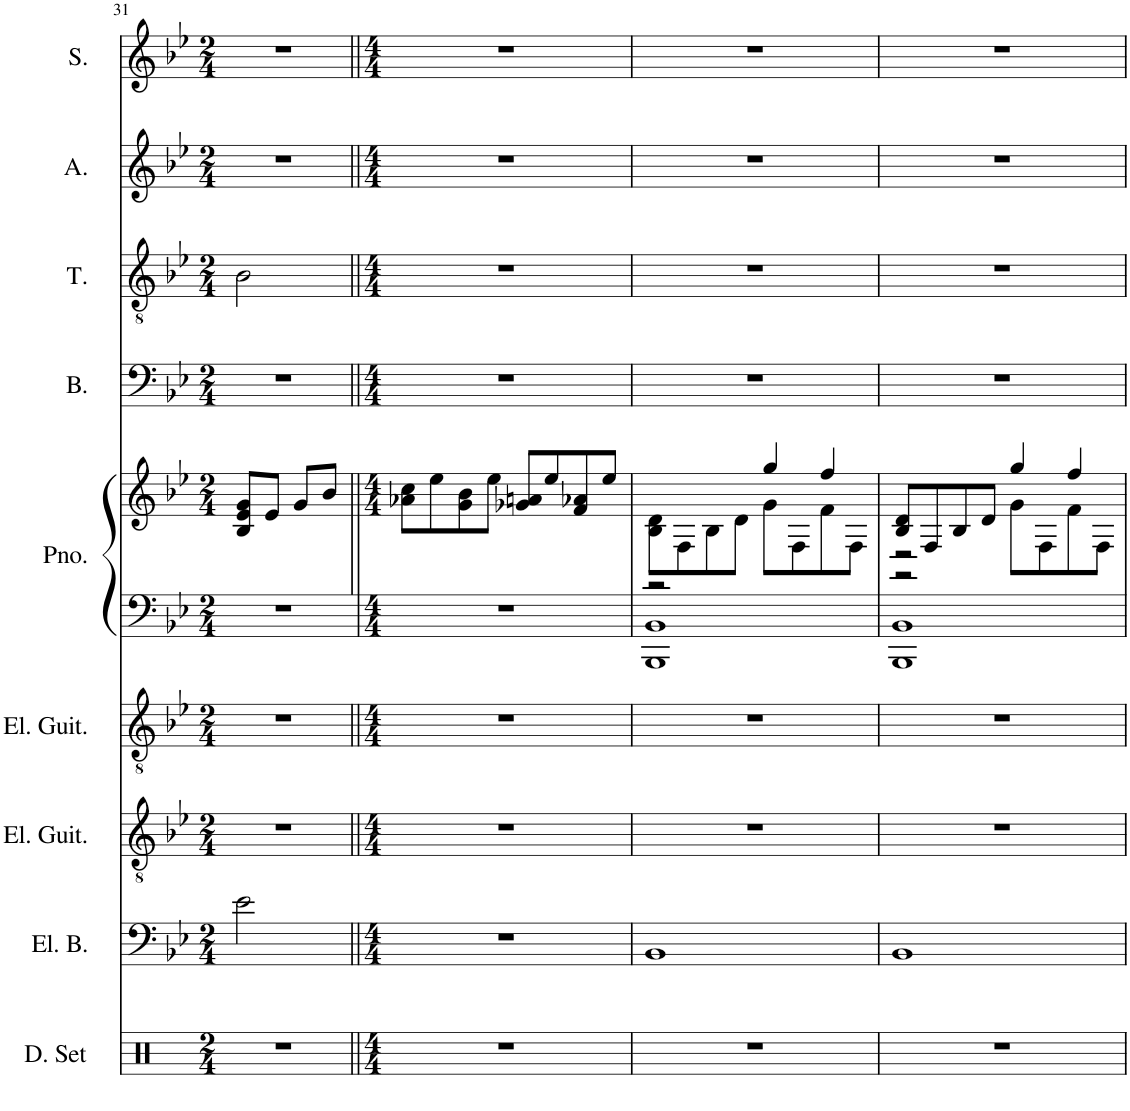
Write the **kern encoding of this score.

**kern	**kern	**kern	**kern	**kern	**kern	**kern	**kern	**kern	**kern
*part9	*part8	*part7	*part6	*part5	*part5	*part4	*part3	*part2	*part1
*staff10	*staff9	*staff8	*staff7	*staff6	*staff5	*staff4	*staff3	*staff2	*staff1
*I"Drumset	*I"Electric Bass	*I"Electric Guitar	*I"Electric Guitar	*I"Piano	*	*I"Bass	*I"Tenor	*I"Alto	*I"Soprano
*I'D. Set	*I'El. B.	*I'El. Guit.	*I'El. Guit.	*I'Pno.	*	*I'B.	*I'T.	*I'A.	*I'S.
!!LO:PB:g=z
*clefX	*clefF4	*clefGv2	*clefGv2	*clefF4	*clefG2	*clefF4	*clefGv2	*clefG2	*clefG2
*	*Trd7c12	*	*	*	*	*	*	*	*
*k[]	*k[b-e-]	*k[b-e-]	*k[b-e-]	*k[b-e-]	*k[b-e-]	*k[b-e-]	*k[b-e-]	*k[b-e-]	*k[b-e-]
*M2/4	*M2/4	*M2/4	*M2/4	*M2/4	*M2/4	*M2/4	*M2/4	*M2/4	*M2/4
=31	=31	=31	=31	=31	=31	=31	=31	=31	=31
2r	2e-\	2r	2r	2r	8B-/ 8e-/ 8g/L	2r	2B-\	2r	2r
.	.	.	.	.	8e-/J	.	.	.	.
.	.	.	.	.	8g/L	.	.	.	.
.	.	.	.	.	8b-/J	.	.	.	.
=32||	=32||	=32||	=32||	=32||	=32||	=32||	=32||	=32||	=32||
*M4/4	*M4/4	*M4/4	*M4/4	*M4/4	*M4/4	*M4/4	*M4/4	*M4/4	*M4/4
1r	1r	1r	1r	1r	8a-X\ 8cc\L	1r	1r	1r	1r
.	.	.	.	.	8ee-\	.	.	.	.
.	.	.	.	.	8g\ 8b-\	.	.	.	.
.	.	.	.	.	8ee-\J	.	.	.	.
.	.	.	.	.	8g-X/ 8an/L	.	.	.	.
.	.	.	.	.	8ee-/	.	.	.	.
.	.	.	.	.	8f/ 8a-X/	.	.	.	.
.	.	.	.	.	8ee-/J	.	.	.	.
=33	=33	=33	=33	=33	=33	=33	=33	=33	=33
*	*	*	*	*	*^	*	*	*	*
*	*	*	*	*	*	*^	*	*	*	*
1r	1BB-	1r	1r	1BBB- 1BB-	1ryy	8B-\ 8d\L	2r	1r	1r	1r	1r
.	.	.	.	.	.	8F\	.	.	.	.	.
.	.	.	.	.	.	8B-\	.	.	.	.	.
.	.	.	.	.	.	8d\J	.	.	.	.	.
.	.	.	.	.	.	8g\L	4gg/	.	.	.	.
.	.	.	.	.	.	8F\	.	.	.	.	.
.	.	.	.	.	.	8f\	4ff/	.	.	.	.
.	.	.	.	.	.	8F\J	.	.	.	.	.
=34	=34	=34	=34	=34	=34	=34	=34	=34	=34	=34	=34
1r	1BB-	1r	1r	1BBB- 1BB-	8B-/ 8d/L	2r	2r	1r	1r	1r	1r
.	.	.	.	.	8F/	.	.	.	.	.	.
.	.	.	.	.	8B-/	.	.	.	.	.	.
.	.	.	.	.	8d/J	.	.	.	.	.	.
.	.	.	.	.	8ryy	8g\L	4gg/	.	.	.	.
.	.	.	.	.	8ryy	8F\	.	.	.	.	.
.	.	.	.	.	8ryy	8f\	4ff/	.	.	.	.
.	.	.	.	.	8ryy	8F\J	.	.	.	.	.
*	*	*	*	*	*v	*v	*v	*	*	*	*
=	=	=	=	=	=	=	=	=	=
*-	*-	*-	*-	*-	*-	*-	*-	*-	*-
